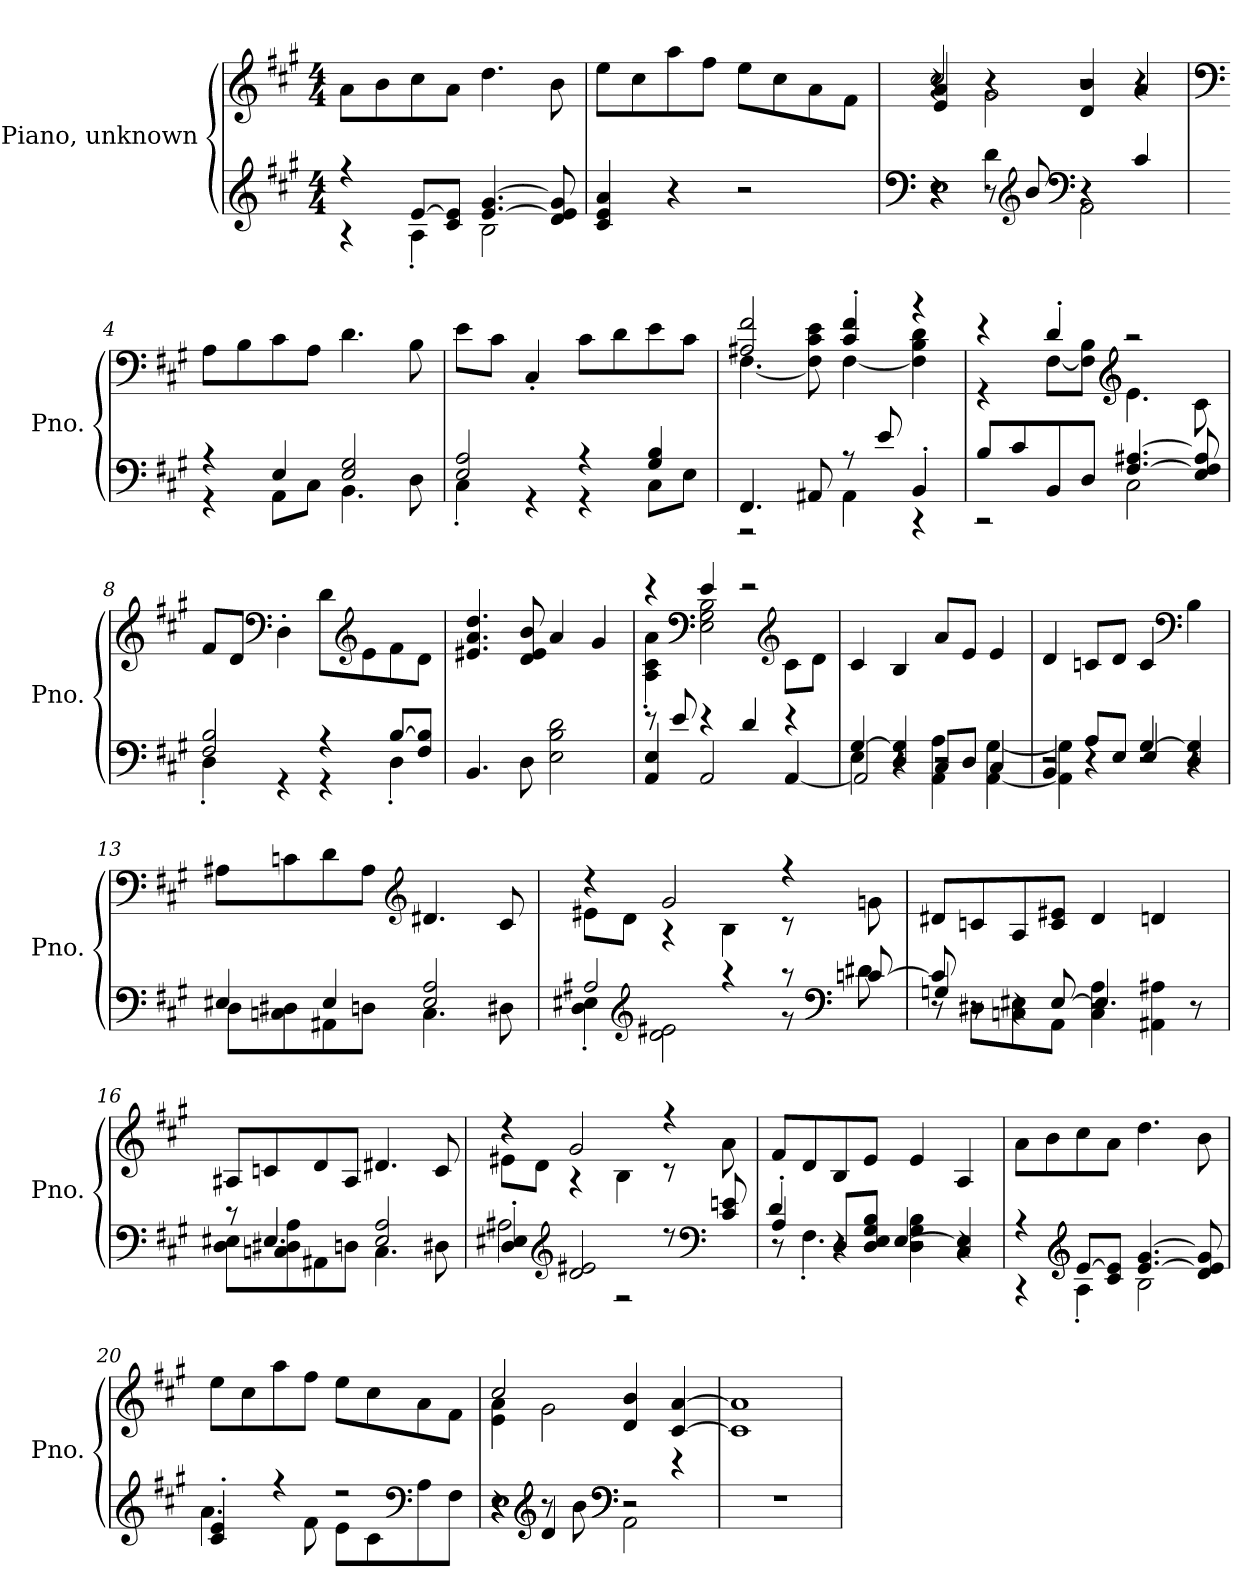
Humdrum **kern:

**kern	**kern
*part1	*part1
*staff2	*staff1
*I"Piano, unknown	*
*I'Pno.	*
*clefG2	*clefG2
*k[f#c#g#]	*k[f#c#g#]
*M4/4	*M4/4
*MM120	*MM120
=1	=1
*^	*
4r	4r	8a\L
.	.	8b\
[8e/L	4A'\	8cc#\
8c#/ 8e/]J	.	8a\J
[4.e/ [4.g#/	2B\	4.dd\
8d/ 8e/] 8g#/]	.	8b\
*v	*v	*
=2	=2
4c#/ 4e/ 4a/	8ee\L
.	8cc#\
4r	8aa\
.	8ff#\J
2r	8ee\L
.	8cc#\
.	8a\
.	8f#\J
=3	=3
*clefF4	*
*^	*^
*	*^	*	*^
4r	4r	1E	2cc#/	4r	4e/ 4a/
8r	4d\	.	.	2g#\	4r
*clefG2	*	*	*	*	*
8b/	.	.	.	.	.
*clefF4	*	*	*	*	*
4r	2AA\	.	2r	.	4d/ 4b/
4c#/	.	.	.	4r	4a/
*v	*v	*v	*	*	*
*	*v	*v	*v
=4	=4
*	*clefF4
*^	*
4r	4r	8A\L
.	.	8B\
4E/	8AA\L	8c#\
.	8C#\J	8A\J
2E/ 2G#/	4.BB\	4.d\
.	8D\	8B\
!!LO:LB:g=z
=5	=5	=5
2E/ 2A/	4C#'\	8e\L
.	.	8c#\J
.	4r	4C#'/
4r	4r	8c#\L
.	.	8d\
4G#/ 4B/	8C#\L	8e\
.	8E\J	8c#\J
=6	=6	=6
*	*	*^
4.FF#/	2r	2A#X/ 2f#/	[4.F#\
8AA#X/	.	.	8F#\] 8c#\ 8e\
8r	4AA#\	4c#/' 4f#/'	[4F#\
8e/	.	.	.
4BB'/	4r	4r	4F#\] 4B\ 4d\
=7	=7	=7	=7
8B/L	2r	4r	4r
8c#/	.	.	.
8BB/	.	4d'/	[8F#\L
8D/J	.	.	8F#\] 8B\J
*	*	*clefG2	*
[4.F#/ [4.A#X/	2C#\	2r	4.e\
8E/ 8F#/] 8A#/]	.	.	8c#\
*	*	*v	*v
=8	=8	=8
2F#/ 2B/	4D'\	8f#/L
.	.	8d/J
*	*	*clefF4
.	4r	4D'\
4r	4r	8d\L
*	*	*clefG2
.	.	8e\
[8B/L	4D'\	8f#\
8F#/ 8B/]J	.	8d\J
*v	*v	*
!!LO:LB:g=z
=9	=9
4.BB/	4.e#X/ 4.a/ 4.dd/
8D\	8d/ 8e#/ 8b/
2E\ 2B\ 2d\	4a/
.	4g#/
=10	=10
*^	*^
8r	4AA/ 4E/	4r	4A\' 4c#\' 4a\'
8e/	.	.	.
*	*	*clefF4	*
4r	2AA/	4e/	2E\ 2G#\ 2B\
4d/	.	2r	.
*	*	*clefG2	*
4r	[4AA/	.	8c#\L
.	.	.	8d\J
*	*	*v	*v
=11	=11	=11
*	*^	*
[4G#/	4E\	2AA/]	4c#/
4D/ 4G#/]	4r	.	4B/
8C#/L	4AA\ 4A\	2r	8a/L
8D/J	.	.	8e/J
4C#/	[4AA\ [4G#\	.	4e/
=12	=12	=12	=12
4BB/	4AA\] 4G#\]	2r	4d/
8A/L	4r	.	8cn/L
8E/J	.	.	8d/J
[4G#/	2r	4E/	4c/
*	*	*	*clefF4
4D/ 4G#/]	.	4r	4B\
*	*v	*v	*
!!LO:LB:g=z
=13	=13	=13
4E#X/	8D\L	8A#X\L
.	8Cn\ 8D#X\	8cn\
4E#/	8AA#X\	8d\
.	8Dn\J	8A#\J
*	*	*clefG2
2E#/ 2A/	4.C\	4.d#X/
.	8D#X\	8c/
=14	=14	=14
*	*	*^
2A#X/	4D\' 4E#X\'	4r	8e#X\L
.	.	.	8d\J
*clefG2	*	*	*
.	2d\ 2e#X\	2g#/	4r
4r	.	.	4B\
8r	8r	4r	8r
*clefF4	*	*	*
[8cn/	8d#X\	.	8gn\
*	*	*v	*v
!!LO:LB:g=z
=15	=15	=15
*	*^	*
8c/]	8r	4Gn/	8d#X/L
8r	8D#X\L	.	8cn/
4r	8Cn\ 8E#X\	8r	8A/
.	8AA\J	[8E#/	8c/ 8e#X/J
2r	4C\ 4A\	4.E#/]	4d#/
.	4AA#X\ 4A#X\	.	4dn/
.	.	8r	.
*	*v	*v	*
=16	=16	=16
8r	8D\ 8E#X\L	8A#X/L
4.E#/	8Cn\ 8D#X\ 8A\	8cn/
.	8AA#X\	8d/
.	8Dn\J	8A#/J
2E#/ 2A/	4.C\	4.d#X/
.	8D#X\	8c/
=17	=17	=17
*	*	*^
4D/' 4E#X/'	2A#X\	4r	8e#X\L
.	.	.	8d\J
*clefG2	*	*	*
2d/ 2e#X/	.	2g#/	4r
.	2r	.	4B\
8r	.	4r	8r
*clefF4	*	*	*
8c#/ 8en/	.	.	8a\
*	*	*v	*v
!!LO:LB:g=z
=18	=18	=18
*	*^	*
4A/	8r	4d'/	8f#/L
.	4.F#'\	.	8d/
4r	.	8D/L	8B/
.	.	8D/ 8E/ 8G#/ 8B/J	8e/J
2r	4D\ 4G#\ 4B\	[4E/	4e/
.	4r	4C#/ 4E/]	4A/
*	*v	*v	*
=19	=19	=19
4r	4r	8a\L
.	.	8b\
*clefG2	*	*
[8e/L	4A'\	8cc#\
8c#/ 8e/]J	.	8a\J
[4.e/ [4.g#/	2B\	4.dd\
8d/ 8e/] 8g#/]	.	8b\
=20	=20	=20
4c#/' 4e/'	4.a\	8ee\L
.	.	8cc#\
4r	.	8aa\
.	8f#\	8ff#\J
2r	8e\L	8ee\L
.	8c#\	8cc#\
*clefF4	*	*
.	8A\	8a\
.	8F#\J	8f#\J
=21	=21	=21
*	*^	*^
4r	4r	1E	2cc#/	4e\ 4a\
*clefG2	*	*	*	*
4d/	8r	.	.	2g#\
.	8b\	.	.	.
*clefF4	*	*	*	*
2r	2AA\	.	4d/ 4b/	.
.	.	.	[4c#/ [4a/	4r
*v	*v	*v	*	*
*	*v	*v
=22	=22
1r	1c#] 1a]
=	=
*-	*-
